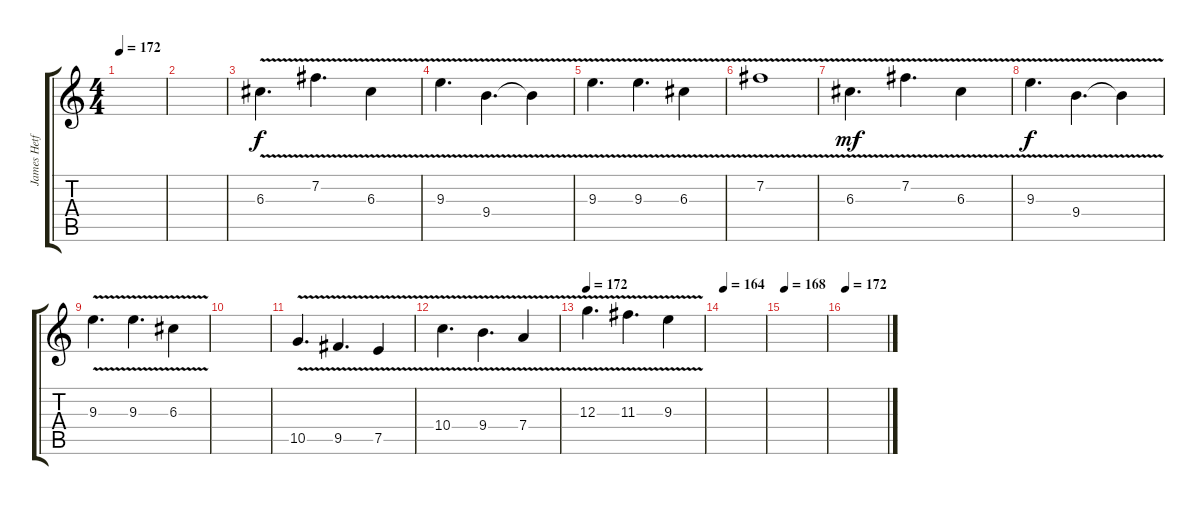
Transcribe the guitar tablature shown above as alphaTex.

\track ("James Hetfield" "James Hetf") {instrument overdrivenguitar}
\staff {score tabs}
\tuning (E4 B3 G3 D3 A2 E2) {hide}
\ts (4 4)
\tempo 172
\clef g2
\ks c
|
|
6.3{v}.4{d} 7.2{v}.4{d} 6.3{v}.4 |
9.3{v}.4{d dy f} 9.4{v}.4{d} 9.4{v t}.4 |
9.3{v}.4{d} 9.3{v}.4{d} 6.3{v}.4 |
7.2{v}.1 |
6.3{v}.4{d dy mf} 7.2{v}.4{d} 6.3{v}.4 |
9.3{v}.4{d dy f} 9.4{v}.4{d} 9.4{v t}.4 |
9.3{v}.4{d} 9.3{v}.4{d} 6.3{v}.4 |
|
10.5{v}.4{d} 9.5{v}.4{d} 7.5{v}.4 |
10.4{v}.4{d} 9.4{v}.4{d} 7.4{v}.4 |
\tempo 172
12.3{v}.4{d} 11.3{v}.4{d} 9.3{v}.4 |
\tempo 164
|
\tempo 168
|
\tempo 172
